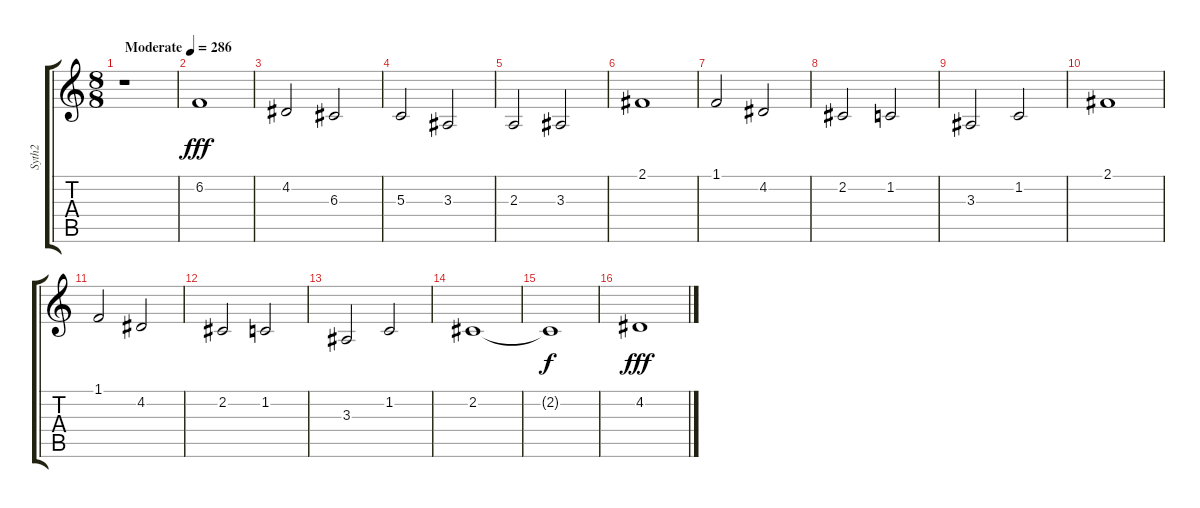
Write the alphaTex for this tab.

\track ("Syth2" "Syth2") {instrument lead8bassandlead}
\staff {score tabs}
\tuning (E4 B3 G3 D3 A2 E2) {hide}
\ts (8 8)
\tempo (286 "Moderate")
\clef g2
\ks c
r.1{dy fff instrument lead8bassandlead} |
6.2.1 |
4.2.2 6.3.2 |
5.3.2 3.3.2 |
2.3.2 3.3.2 |
2.1.1 |
1.1.2 4.2.2 |
2.2.2 1.2.2 |
3.3.2 1.2.2 |
2.1.1 |
1.1.2 4.2.2 |
2.2.2 1.2.2 |
3.3.2 1.2.2 |
2.2.1 |
2.2{t}.1{dy f} |
4.2.1{dy fff}
